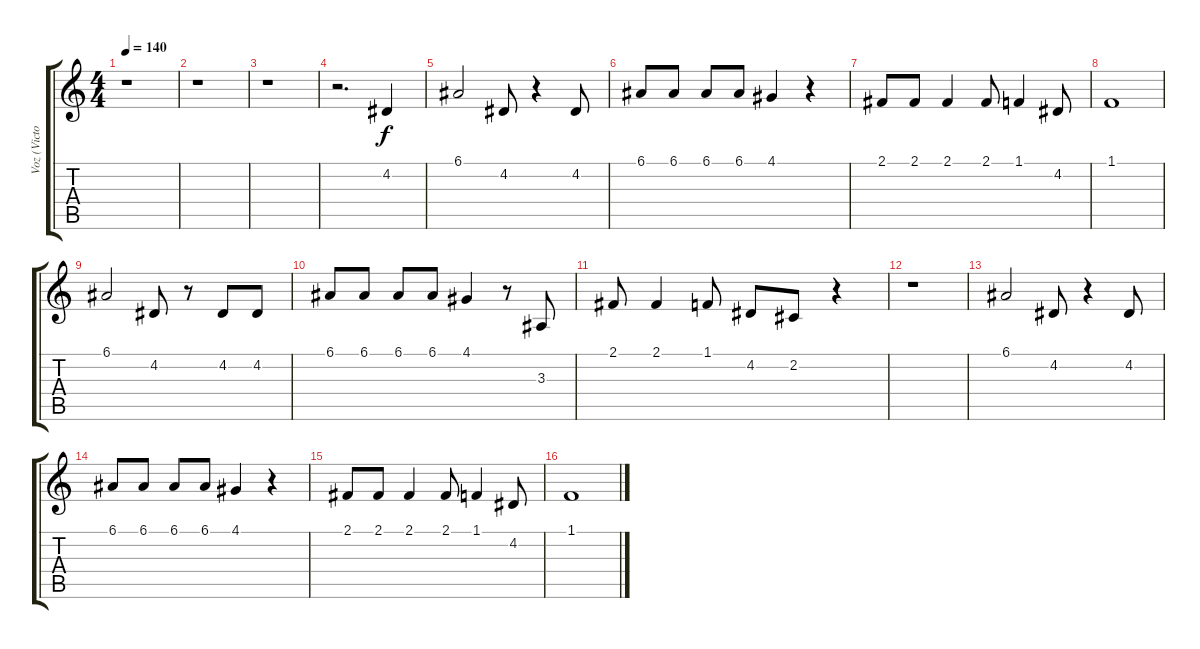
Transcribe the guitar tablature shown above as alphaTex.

\track ("Voz (Victor García)" "Voz (Victo") {instrument lead6voice}
\staff {score tabs}
\tuning (E4 B3 G3 D3 A2 E2) {hide}
\ts (4 4)
\tempo 140
\clef g2
\ks c
r.1{dy f} |
r.1 |
r.1 |
r.2{d} 4.2.4 |
6.1.2 4.2.8 r.4 4.2.8 |
6.1.8 6.1.8 6.1.8 6.1.8 4.1.4 r.4 |
2.1.8 2.1.8 2.1.4 2.1.8 1.1.4 4.2.8 |
1.1.1 |
6.1.2 4.2.8 r.8 4.2.8 4.2.8 |
6.1.8 6.1.8 6.1.8 6.1.8 4.1.4 r.8 3.3.8 |
2.1.8 2.1.4 1.1.8 4.2.8 2.2.8 r.4 |
r.1 |
6.1.2 4.2.8 r.4 4.2.8 |
6.1.8 6.1.8 6.1.8 6.1.8 4.1.4 r.4 |
2.1.8 2.1.8 2.1.4 2.1.8 1.1.4 4.2.8 |
1.1.1
